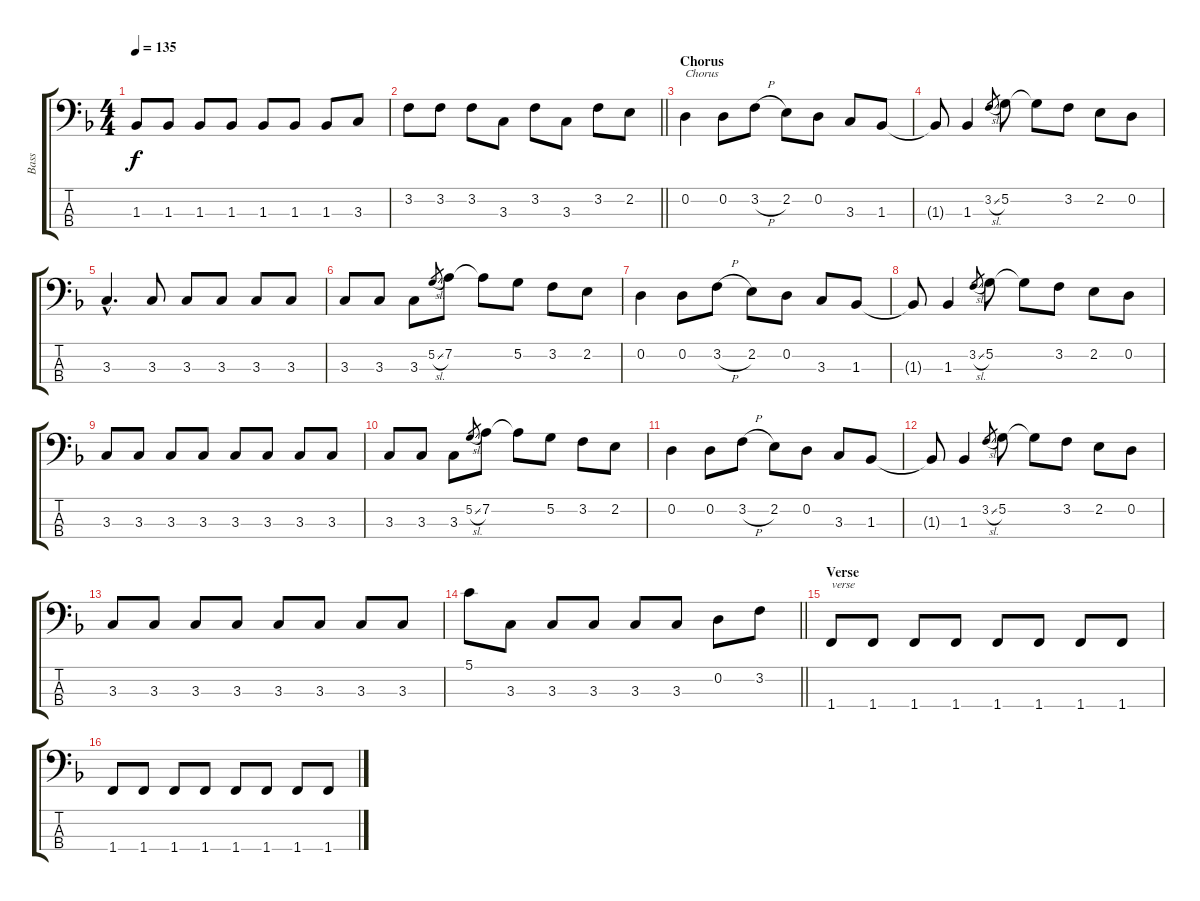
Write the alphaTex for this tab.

\track ("Bass" "Bass") {instrument electricbassfinger}
\staff {score tabs}
\tuning (G2 D2 A1 E1) {hide}
\ts (4 4)
\tempo 135
\clef f4
\ks f
1.3.8{dy f} 1.3.8 1.3.8 1.3.8 1.3.8 1.3.8 1.3.8 3.3.8 |
\barLineRight lightlight
3.2.8 3.2.8 3.2.8 3.3.8 3.2.8 3.3.8 3.2.8 2.2.8 |
\section ("" "Chorus")
0.2.4{txt "Chorus"} 0.2.8 3.2{h}.8 2.2.8 0.2.8 3.3.8 1.3.8 |
1.3{t}.8 1.3.4 3.2{sl}.8{gr} 5.2.8 5.2{t}.8 3.2.8 2.2.8 0.2.8 |
3.3{hac}.4{d} 3.3.8 3.3.8 3.3.8 3.3.8 3.3.8 |
3.3.8 3.3.8 3.3.8 5.2{sl}.8{gr} 7.2.8 7.2{t}.8 5.2.8 3.2.8 2.2.8 |
0.2.4 0.2.8 3.2{h}.8 2.2.8 0.2.8 3.3.8 1.3.8 |
1.3{t}.8 1.3.4 3.2{sl}.8{gr} 5.2.8 5.2{t}.8 3.2.8 2.2.8 0.2.8 |
3.3.8 3.3.8 3.3.8 3.3.8 3.3.8 3.3.8 3.3.8 3.3.8 |
3.3.8 3.3.8 3.3.8 5.2{sl}.8{gr} 7.2.8 7.2{t}.8 5.2.8 3.2.8 2.2.8 |
0.2.4 0.2.8 3.2{h}.8 2.2.8 0.2.8 3.3.8 1.3.8 |
1.3{t}.8 1.3.4 3.2{sl}.8{gr} 5.2.8 5.2{t}.8 3.2.8 2.2.8 0.2.8 |
3.3.8 3.3.8 3.3.8 3.3.8 3.3.8 3.3.8 3.3.8 3.3.8 |
\barLineRight lightlight
5.1.8 3.3.8 3.3.8 3.3.8 3.3.8 3.3.8 0.2.8 3.2.8 |
\section ("" "Verse")
1.4.8{txt "verse"} 1.4.8 1.4.8 1.4.8 1.4.8 1.4.8 1.4.8 1.4.8 |
1.4.8 1.4.8 1.4.8 1.4.8 1.4.8 1.4.8 1.4.8 1.4.8
